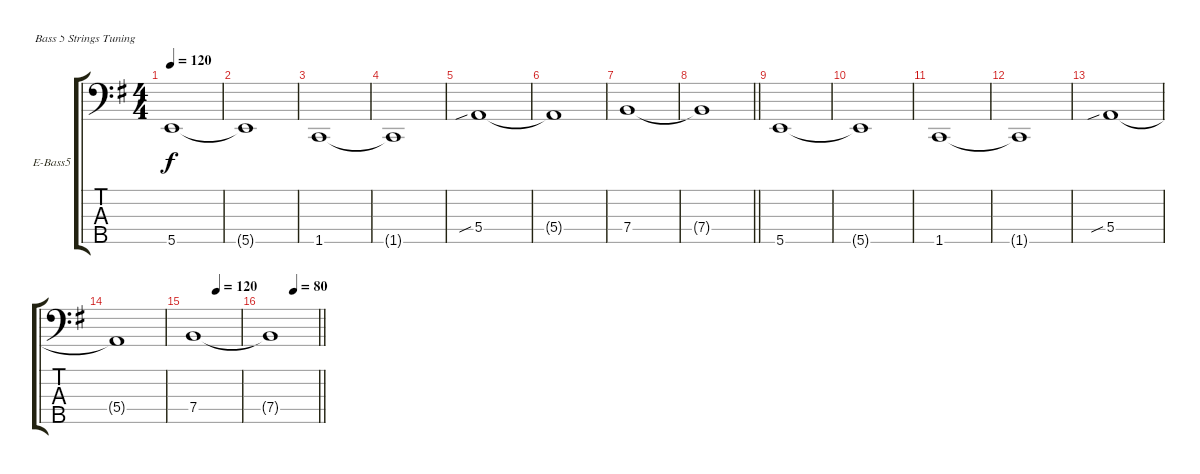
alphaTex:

\bracketExtendMode groupsimilarinstruments
\firstSystemTrackNameOrientation horizontal
\otherSystemsTrackNameOrientation horizontal
\track ("bass (Andrey Stefnuk)" "E-Bass5") {instrument electricbassfinger}
\staff {score tabs}
\tuning (G2 D2 A1 E1 B0)
\ts (4 4)
\tempo 120
\clef f4
\ks eminor
5.5.1{dy f} |
5.5{t}.1 |
1.5.1 |
1.5{t}.1 |
5.4{sib}.1 |
5.4{t}.1 |
7.4.1 |
\barLineRight lightlight
7.4{t}.1 |
5.5.1 |
5.5{t}.1 |
1.5.1 |
1.5{t}.1 |
5.4{sib}.1 |
5.4{t}.1 |
\tempo (120 0.5)
7.4.1 |
\tempo (80 0.5)
\barLineRight lightlight
7.4{t}.1
